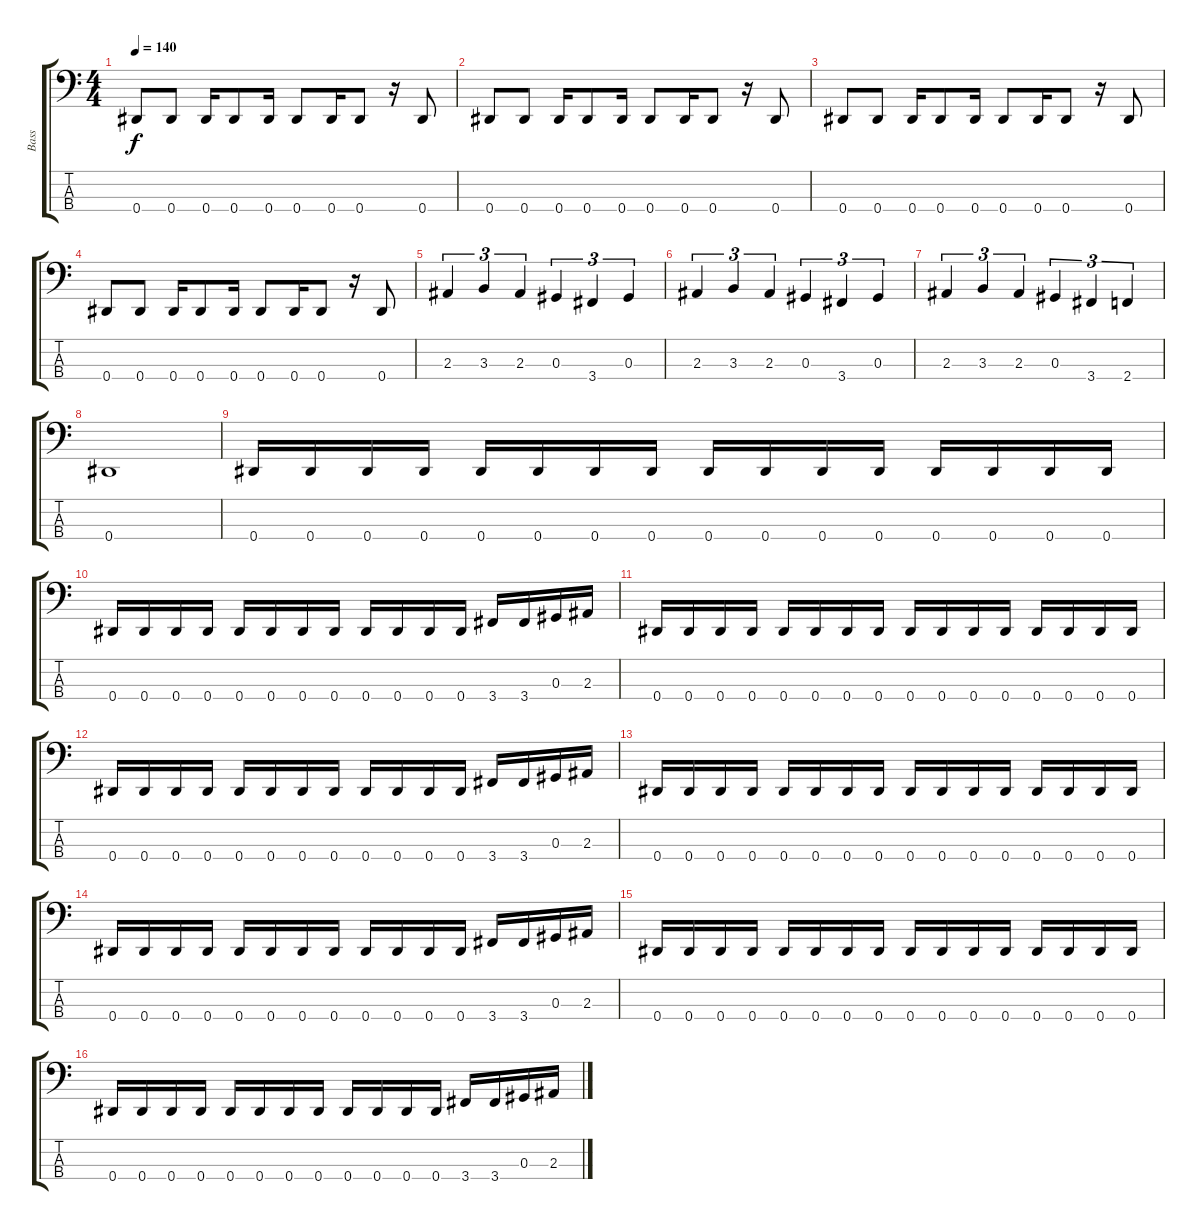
\track ("Bass" "Bass") {instrument electricbasspick}
\staff {score tabs}
\tuning (Gb2 Db2 Ab1 Eb1) {hide}
\ts (4 4)
\tempo 140
\clef f4
\ks c
0.4.8{dy f} 0.4.8 0.4.16 0.4.8 0.4.16 0.4.8 0.4.16 0.4.8 r.16 0.4.8 |
0.4.8 0.4.8 0.4.16 0.4.8 0.4.16 0.4.8 0.4.16 0.4.8 r.16 0.4.8 |
0.4.8 0.4.8 0.4.16 0.4.8 0.4.16 0.4.8 0.4.16 0.4.8 r.16 0.4.8 |
0.4.8 0.4.8 0.4.16 0.4.8 0.4.16 0.4.8 0.4.16 0.4.8 r.16 0.4.8 |
2.3.4{tu (3 2)} 3.3.4{tu (3 2)} 2.3.4{tu (3 2)} 0.3.4{tu (3 2)} 3.4.4{tu (3 2)} 0.3.4{tu (3 2)} |
2.3.4{tu (3 2)} 3.3.4{tu (3 2)} 2.3.4{tu (3 2)} 0.3.4{tu (3 2)} 3.4.4{tu (3 2)} 0.3.4{tu (3 2)} |
2.3.4{tu (3 2)} 3.3.4{tu (3 2)} 2.3.4{tu (3 2)} 0.3.4{tu (3 2)} 3.4.4{tu (3 2)} 2.4.4{tu (3 2)} |
0.4.1 |
0.4.16 0.4.16 0.4.16 0.4.16 0.4.16 0.4.16 0.4.16 0.4.16 0.4.16 0.4.16 0.4.16 0.4.16 0.4.16 0.4.16 0.4.16 0.4.16 |
0.4.16 0.4.16 0.4.16 0.4.16 0.4.16 0.4.16 0.4.16 0.4.16 0.4.16 0.4.16 0.4.16 0.4.16 3.4.16 3.4.16 0.3.16 2.3.16 |
0.4.16 0.4.16 0.4.16 0.4.16 0.4.16 0.4.16 0.4.16 0.4.16 0.4.16 0.4.16 0.4.16 0.4.16 0.4.16 0.4.16 0.4.16 0.4.16 |
0.4.16 0.4.16 0.4.16 0.4.16 0.4.16 0.4.16 0.4.16 0.4.16 0.4.16 0.4.16 0.4.16 0.4.16 3.4.16 3.4.16 0.3.16 2.3.16 |
0.4.16 0.4.16 0.4.16 0.4.16 0.4.16 0.4.16 0.4.16 0.4.16 0.4.16 0.4.16 0.4.16 0.4.16 0.4.16 0.4.16 0.4.16 0.4.16 |
0.4.16 0.4.16 0.4.16 0.4.16 0.4.16 0.4.16 0.4.16 0.4.16 0.4.16 0.4.16 0.4.16 0.4.16 3.4.16 3.4.16 0.3.16 2.3.16 |
0.4.16 0.4.16 0.4.16 0.4.16 0.4.16 0.4.16 0.4.16 0.4.16 0.4.16 0.4.16 0.4.16 0.4.16 0.4.16 0.4.16 0.4.16 0.4.16 |
0.4.16 0.4.16 0.4.16 0.4.16 0.4.16 0.4.16 0.4.16 0.4.16 0.4.16 0.4.16 0.4.16 0.4.16 3.4.16 3.4.16 0.3.16 2.3.16
